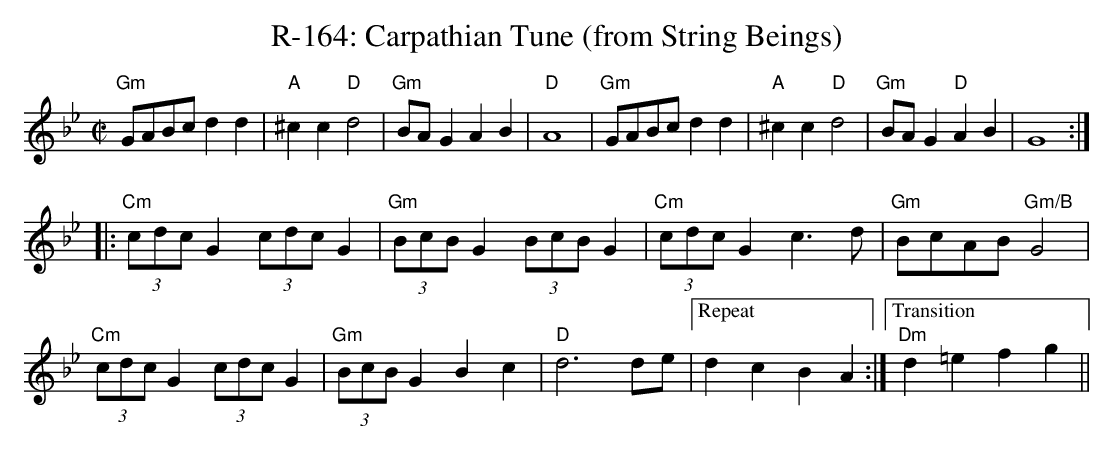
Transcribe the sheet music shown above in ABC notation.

X:1
T: R-164: Carpathian Tune (from String Beings)
L:1/8
K: Gm
M: C|
"Gm"GABc d2 d2|"A"^c2 c2 "D"d4|"Gm"BAG2 A2B2|"D"A8|"Gm"GABc d2 d2|"A"^c2 c2 "D"d4|"Gm"BAG2 "D"A2B2|G8:|
|:"Cm"(3cdcG2 (3cdcG2|"Gm"(3BcBG2 (3BcBG2|"Cm"(3cdcG2 c2>d2|"Gm"BcAB "Gm/B"G4|
"Cm"(3cdcG2 (3cdcG2|"Gm"(3BcBG2 B2c2|"D"d6 de|["Repeat" d2c2B2A2:|["Transition""Dm"d2=e2f2g2||
